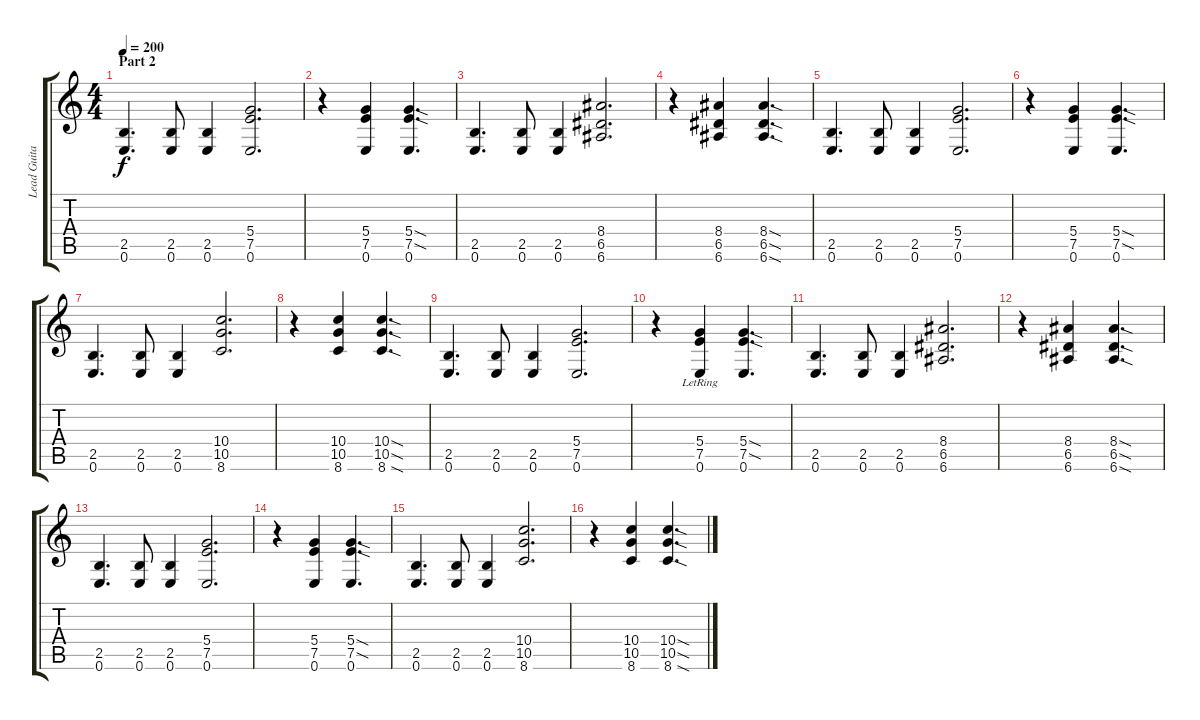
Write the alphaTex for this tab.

\track ("Lead Guitar" "Lead Guita") {instrument distortionguitar}
\staff {score tabs}
\tuning (E4 B3 G3 D3 A2 E2) {hide}
\ts (4 4)
\section ("" "Part 2")
\tempo 200
\clef g2
\ks c
(2.5 0.6).4{d dy f} (2.5 0.6).8 (2.5 0.6).4 (5.4 7.5 0.6).2{d} |
r.4 (5.4 7.5 0.6).4 (5.4{sod} 7.5{sod} 0.6).4{d} |
(2.5 0.6).4{d} (2.5 0.6).8 (2.5 0.6).4 (8.4 6.5 6.6).2{d} |
r.4 (8.4 6.5 6.6).4 (8.4{sod} 6.5{sod} 6.6{sod}).4{d} |
(2.5 0.6).4{d} (2.5 0.6).8 (2.5 0.6).4 (5.4 7.5 0.6).2{d} |
r.4 (5.4 7.5 0.6).4 (5.4{sod} 7.5{sod} 0.6).4{d} |
(2.5 0.6).4{d} (2.5 0.6).8 (2.5 0.6).4 (10.4 10.5 8.6).2{d} |
r.4 (10.4 10.5 8.6).4 (10.4{sod} 10.5{sod} 8.6{sod}).4{d} |
(2.5 0.6).4{d} (2.5 0.6).8 (2.5 0.6).4 (5.4 7.5 0.6).2{d} |
r.4 (5.4 7.5{lr} 0.6).4 (5.4{sod} 7.5{sod} 0.6).4{d} |
(2.5 0.6).4{d} (2.5 0.6).8 (2.5 0.6).4 (8.4 6.5 6.6).2{d} |
r.4 (8.4 6.5 6.6).4 (8.4{sod} 6.5{sod} 6.6{sod}).4{d} |
(2.5 0.6).4{d} (2.5 0.6).8 (2.5 0.6).4 (5.4 7.5 0.6).2{d} |
r.4 (5.4 7.5 0.6).4 (5.4{sod} 7.5{sod} 0.6).4{d} |
(2.5 0.6).4{d} (2.5 0.6).8 (2.5 0.6).4 (10.4 10.5 8.6).2{d} |
r.4 (10.4 10.5 8.6).4 (10.4{sod} 10.5{sod} 8.6{sod}).4{d}
